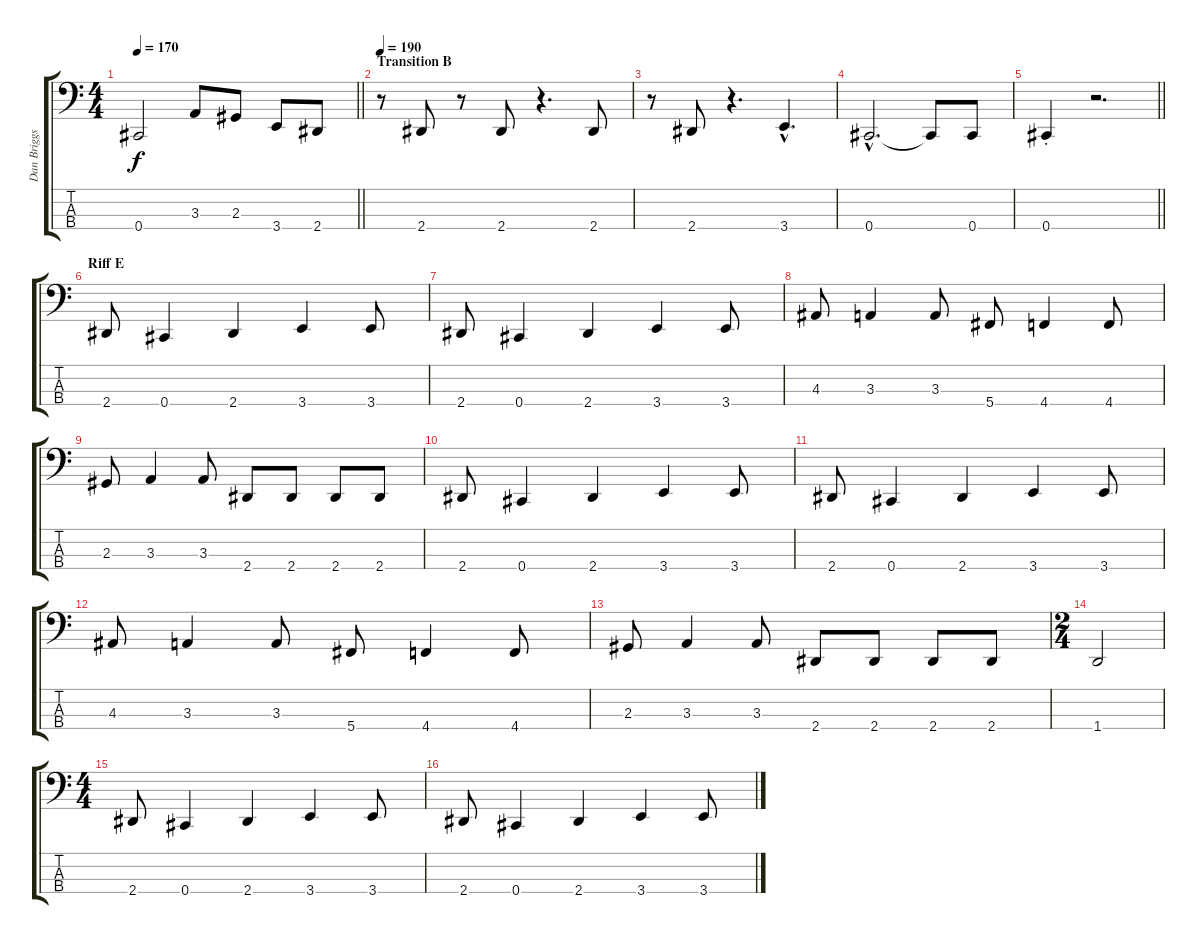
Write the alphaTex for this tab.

\track ("Dan Briggs" "Dan Briggs") {instrument electricbassfinger}
\staff {score tabs}
\tuning (E2 B1 Gb1 Db1) {hide}
\ts (4 4)
\tempo 170
\clef f4
\barLineRight lightlight
\ks c
0.4{t}.2{dy f} 3.3.8 2.3.8 3.4.8 2.4.8 |
\section ("" "Transition B")
\tempo 190
r.8 2.4.8 r.8 2.4.8 r.4{d} 2.4.8 |
r.8 2.4.8 r.4{d} 3.4{hac}.4{d} |
0.4{hac}.2{d} 0.4{t}.8 0.4.8 |
\barLineRight lightlight
0.4{st}.4 r.2{d} |
\section ("" "Riff E")
2.4.8 0.4.4 2.4.4 3.4.4 3.4.8 |
2.4.8 0.4.4 2.4.4 3.4.4 3.4.8 |
4.3.8 3.3.4 3.3.8 5.4.8 4.4.4 4.4.8 |
2.3.8 3.3.4 3.3.8 2.4.8 2.4.8 2.4.8 2.4.8 |
2.4.8 0.4.4 2.4.4 3.4.4 3.4.8 |
2.4.8 0.4.4 2.4.4 3.4.4 3.4.8 |
4.3.8 3.3.4 3.3.8 5.4.8 4.4.4 4.4.8 |
2.3.8 3.3.4 3.3.8 2.4.8 2.4.8 2.4.8 2.4.8 |
\ts (2 4)
1.4.2 |
\ts (4 4)
2.4.8 0.4.4 2.4.4 3.4.4 3.4.8 |
2.4.8 0.4.4 2.4.4 3.4.4 3.4.8
